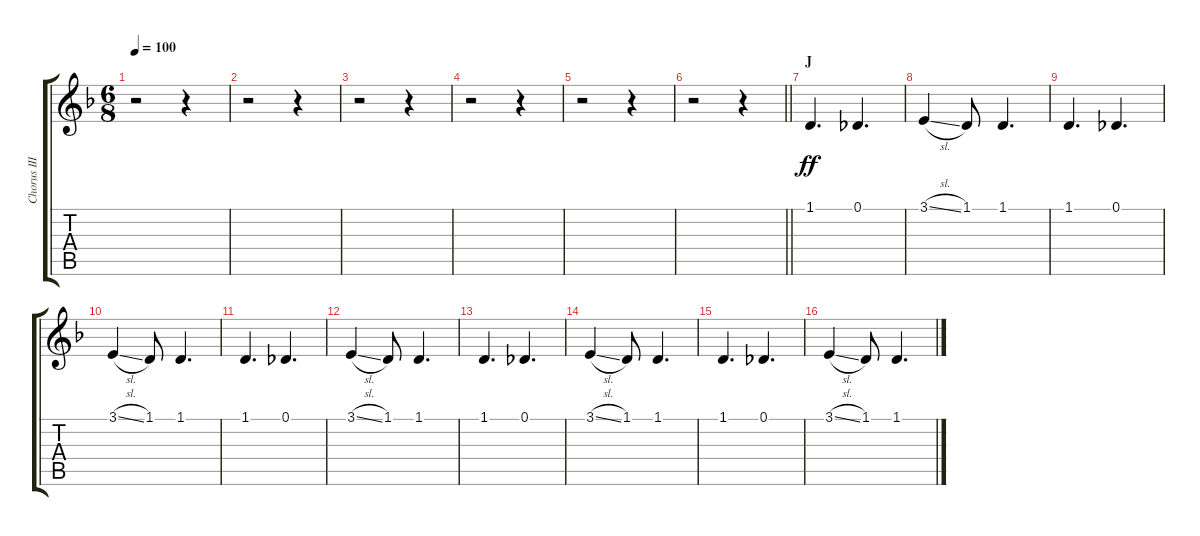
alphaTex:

\track ("Chorus III" "Chorus III") {instrument voiceoohs}
\staff {score tabs}
\tuning (Db4 Ab3 E3 B2 Gb2 B1) {hide}
\ts (6 8)
\tempo 100
\clef g2
\ks f
r.2{dy ff} r.4 |
r.2 r.4 |
r.2 r.4 |
r.2 r.4 |
r.2 r.4 |
\barLineRight lightlight
r.2 r.4 |
\section ("" "J")
1.1.4{d} 0.1.4{d} |
3.1{sl}.4 1.1.8 1.1.4{d} |
1.1.4{d} 0.1.4{d} |
3.1{sl}.4 1.1.8 1.1.4{d} |
1.1.4{d} 0.1.4{d} |
3.1{sl}.4 1.1.8 1.1.4{d} |
1.1.4{d} 0.1.4{d} |
3.1{sl}.4 1.1.8 1.1.4{d} |
1.1.4{d} 0.1.4{d} |
3.1{sl}.4 1.1.8 1.1.4{d}
